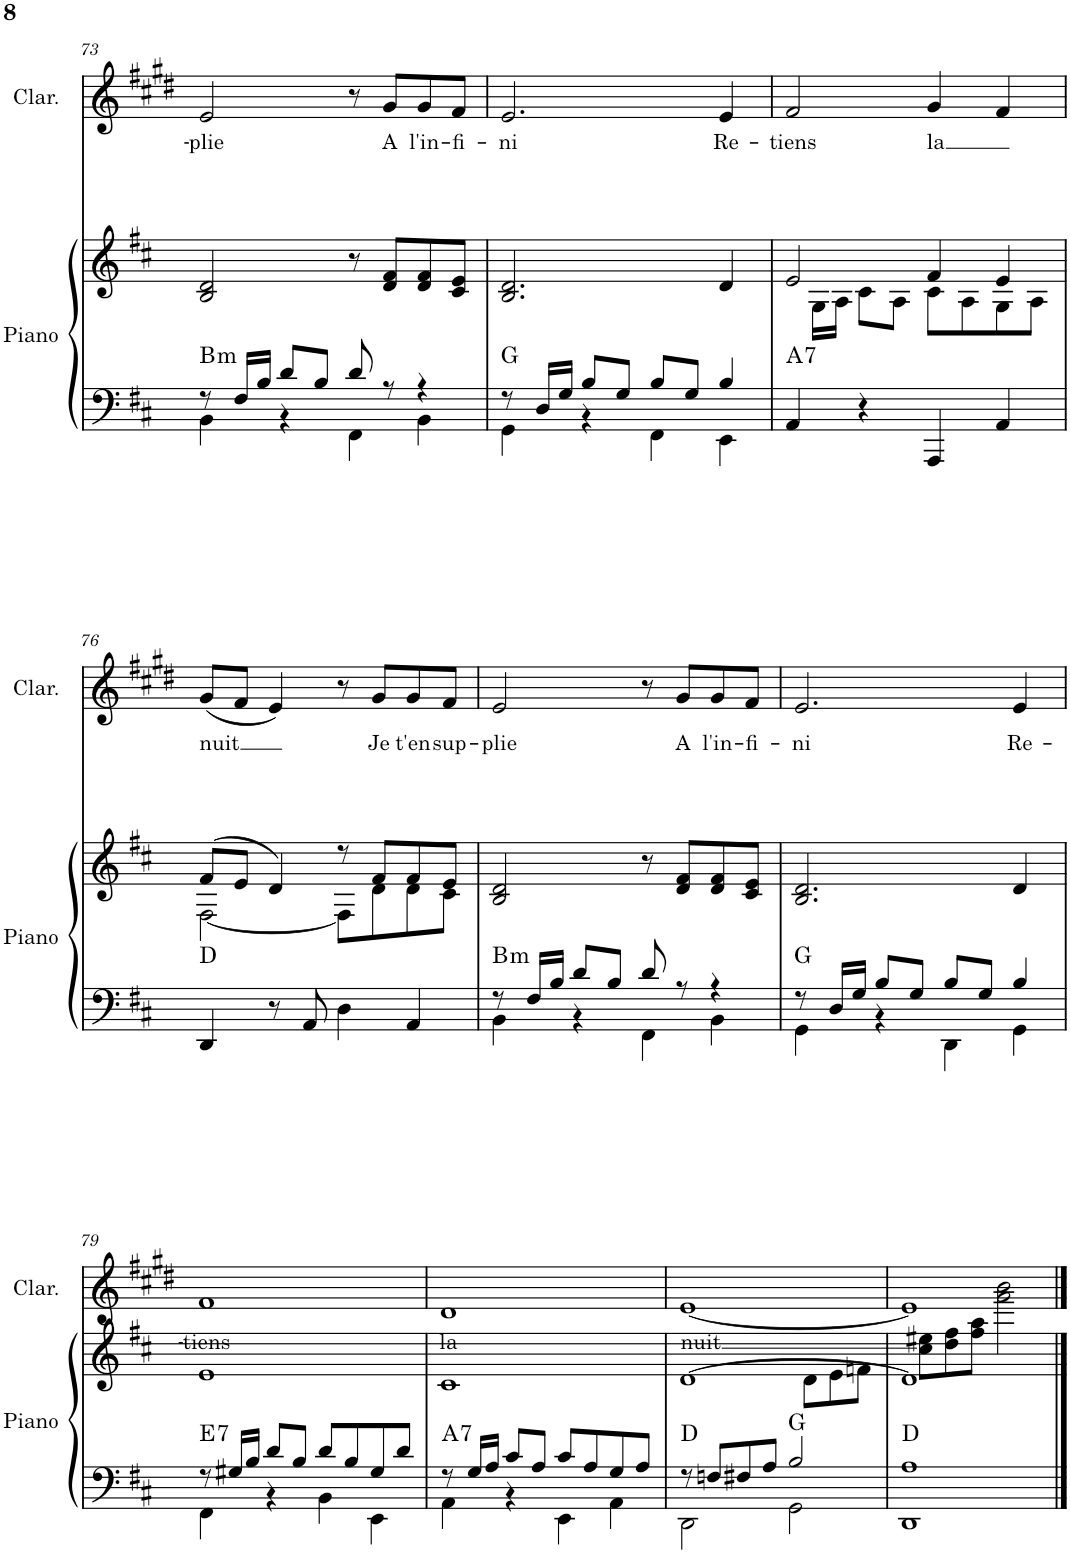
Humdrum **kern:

**kern	**kern	**harte	**kern	**text
*part2	*part2	*part2	*part1	*part1
*staff3	*staff2	*	*staff1	*staff1
*I"Piano	*	*	*I"Clarinette	*
*I'Piano	*	*	*I'Clar.	*
!!LO:PB:g=z
*clefF4	*clefG2	*	*clefG2	*
*	*	*	*Trd1c2	*
*k[f#c#]	*k[f#c#]	*	*k[f#c#g#d#]	*
*M4/4	*M4/4	*	*M4/4	*
*met(c)	*met(c)	*	*met(c)	*
=73	=73	=73	=73	=73
*^	*	*	*	*
!	!	!	!LO:H:kt=m	!	!LO:LY:b
8r	4BB\	2B/ 2d/	B:min	2e/	-plie
16F#/LL	.	.	.	.	.
16B/JJ	.	.	.	.	.
8d/L	4r	.	.	.	.
8B/J	.	.	.	.	.
8d/	4FF#\	8r	.	8r	.
!	!	!	!	!	!LO:LY:b
8r	.	8d/ 8f#/L	.	8g#/L	A
!	!	!	!	!	!LO:LY:b
4r	4BB\	8d/ 8f#/	.	8g#/	l'in-
!	!	!	!	!	!LO:LY:b
.	.	8c#/ 8e/J	.	8f#/J	-fi-
=74	=74	=74	=74	=74	=74
!	!	!	!	!	!LO:LY:b
8r	4GG\	2.B/ 2.d/	G:maj	2.e/	-ni
16D/LL	.	.	.	.	.
16G/JJ	.	.	.	.	.
8B/L	4r	.	.	.	.
8G/J	.	.	.	.	.
8B/L	4FF#\	.	.	.	.
8G/J	.	.	.	.	.
!	!	!	!	!	!LO:LY:b
4B/	4EE\	4d/	.	4e/	Re-
=75	=75	=75	=75	=75	=75
*	*	*^	*	*	*
!	!	!	!	!LO:H:kt=7	!	!LO:LY:b
*v	*v	*	*	*	*	*
4AA/	2e/	8ryy	A:7	2f#/	-tiens
.	.	16G\LL	.	.	.
.	.	16A\JJ	.	.	.
4r	.	8c#\L	.	.	.
.	.	8A\J	.	.	.
!	!	!	!	!	!LO:LY:b
4AAA/	4f#/	8c#\L	.	4g#/	la
.	.	8A\	.	.	.
4AA/	4e/	8G\	.	4f#/	.
.	.	8A\J	.	.	.
!!LO:LB:g=z
=76	=76	=76	=76	=76	=76
!	!	!	!	!	!LO:LY:b
4DD/	(8f#/L	[2F#\	.	(8g#/L	nuit
.	8e/J	.	.	8f#/J	.
8r	4d/)	.	.	4e/)	.
8AA/	.	.	.	.	.
4D\	8r	8F#\L]	.	8r	.
!	!	!	!	!	!LO:LY:b
.	8f#/L	8d\	.	8g#/L	Je
!	!	!	!	!	!LO:LY:b
4AA/	8f#/	8d\	.	8g#/	t'en
!	!	!	!	!	!LO:LY:b
.	8e/J	8c#\J	.	8f#/J	sup-
=77	=77	=77	=77	=77	=77
*^	*	*	*	*	*
!	!	!	!	!LO:H:kt=m	!	!LO:LY:b
*	*	*v	*v	*	*	*
8r	4BB\	2B/ 2d/	B:min	2e/	-plie
16F#/LL	.	.	.	.	.
16B/JJ	.	.	.	.	.
8d/L	4r	.	.	.	.
8B/J	.	.	.	.	.
8d/	4FF#\	8r	.	8r	.
!	!	!	!	!	!LO:LY:b
8r	.	8d/ 8f#/L	.	8g#/L	A
!	!	!	!	!	!LO:LY:b
4r	4BB\	8d/ 8f#/	.	8g#/	l'in-
!	!	!	!	!	!LO:LY:b
.	.	8c#/ 8e/J	.	8f#/J	-fi-
=78	=78	=78	=78	=78	=78
!	!	!	!	!	!LO:LY:b
8r	4GG\	2.B/ 2.d/	G:maj	2.e/	-ni
16D/LL	.	.	.	.	.
16G/JJ	.	.	.	.	.
8B/L	4r	.	.	.	.
8G/J	.	.	.	.	.
8B/L	4DD\	.	.	.	.
8G/J	.	.	.	.	.
!	!	!	!	!	!LO:LY:b
4B/	4GG\	4d/	.	4e/	Re-
!!LO:LB:g=z
=79	=79	=79	=79	=79	=79
!	!	!	!LO:H:kt=7	!	!LO:LY:b
8r	4FF#\	1e	E:7	1f#	-tiens
16G#X/LL	.	.	.	.	.
16B/JJ	.	.	.	.	.
8d/L	4r	.	.	.	.
8B/J	.	.	.	.	.
8d/L	4BB\	.	.	.	.
8B/	.	.	.	.	.
8G#/	4EE\	.	.	.	.
8d/J	.	.	.	.	.
=80	=80	=80	=80	=80	=80
!	!	!	!LO:H:kt=7	!	!LO:LY:b
8r	4AA\	1c#	A:7	1d#	la
16G/LL	.	.	.	.	.
16A/JJ	.	.	.	.	.
8c#/L	4r	.	.	.	.
8A/J	.	.	.	.	.
8c#/L	4EE\	.	.	.	.
8A/	.	.	.	.	.
8G/	4AA\	.	.	.	.
8A/J	.	.	.	.	.
=81	=81	=81	=81	=81	=81
*	*	*^	*	*	*
!	!	!	!	!	!	!LO:LY:b
*	*	*	*^	*	*	*
8r	2DD\	[1d	8ryy	2ryy	D:maj	[1e	nuit
8Fn/L	.	.	.	.	.	.	.
8F#X/	.	.	.	.	.	.	.
8A/J	.	.	.	.	.	.	.
2B/	2GG\	.	.	2ryy	G:maj	.	.
.	.	.	8d\L	.	.	.	.
.	.	.	8e\	.	.	.	.
.	.	.	8fn\J	.	.	.	.
*v	*v	*	*	*	*	*	*
*	*	*v	*v	*	*	*
=82	=82	=82	=82	=82	=82
1DD 1A	1d]	8ryy	.	1e]	.
.	.	8cc#\ 8ee#X\L	.	.	.
.	.	8dd\ 8ff#\	.	.	.
.	.	8ff#\ 8aa\J	.	.	.
.	.	2fff#\ 2aaa\	.	.	.
*	*v	*v	*	*	*
==	==	==	==	==
*-	*-	*-	*-	*-
